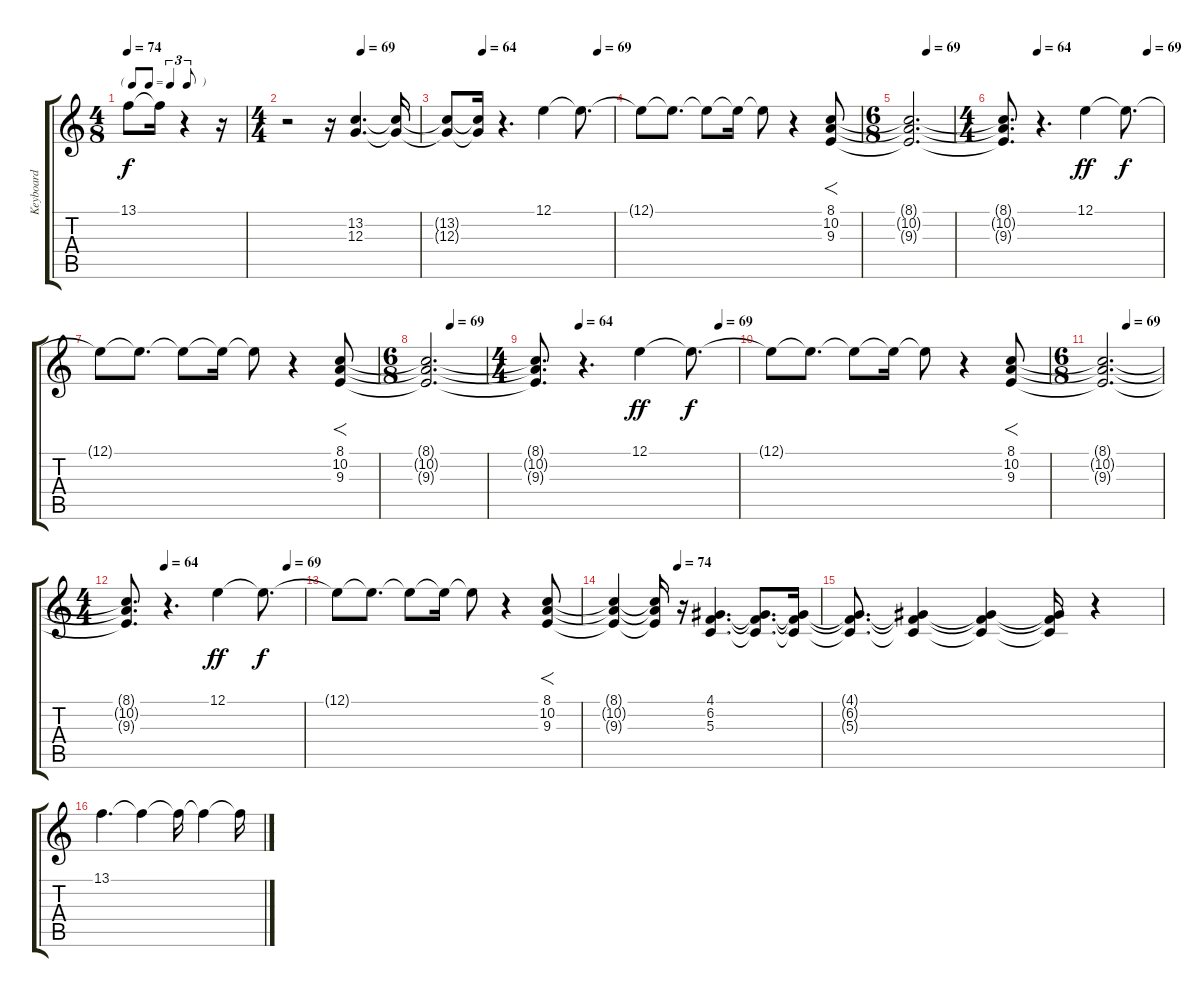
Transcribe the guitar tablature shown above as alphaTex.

\track ("Keyboard" "Keyboard") {instrument choiraahs}
\staff {score tabs}
\tuning (E4 B3 G3 D3 A2 E2) {hide}
\ts (4 8)
\tf triplet8th
\tempo 74
\clef g2
\ks c
13.1{t}.8{dy f volume 5} 13.1{t}.16{volume 4} r.4 r.16 |
\ts (4 4)
\tempo (69 0.5625)
r.2 r.16 (13.2 12.3).4{d volume 4} (13.2{t} 12.3{t}).16{volume 6} |
\tempo (64 0.21875)
\tempo (69 0.90625)
(13.2{t} 12.3{t}).8 (13.2{t} 12.3{t}).16{volume 7} r.4{d} 12.1.4 12.1{t}.8{d} |
12.1{t}.8 12.1{t}.8{d} 12.1{t}.8{volume 5} 12.1{t}.16 12.1{t}.8{volume 4} r.4 (8.1 10.2 9.3).8{f volume 6} |
\ts (6 8)
\tempo (69 0.4166666666666667)
(8.1{t} 10.2{t} 9.3{t}).2{d} |
\ts (4 4)
\tempo (64 0.21875)
\tempo (69 0.90625)
(8.1{t} 10.2{t} 9.3{t}).8{d} r.4{d} 12.1.4{dy ff volume 6} 12.1{t}.8{d dy f} |
12.1{t}.8 12.1{t}.8{d} 12.1{t}.8{volume 5} 12.1{t}.16 12.1{t}.8{volume 4} r.4 (8.1 10.2 9.3).8{f volume 6} |
\ts (6 8)
\tempo (69 0.4166666666666667)
(8.1{t} 10.2{t} 9.3{t}).2{d} |
\ts (4 4)
\tempo (64 0.21875)
\tempo (69 0.90625)
(8.1{t} 10.2{t} 9.3{t}).8{d} r.4{d} 12.1.4{dy ff volume 6} 12.1{t}.8{d dy f} |
12.1{t}.8 12.1{t}.8{d} 12.1{t}.8{volume 5} 12.1{t}.16 12.1{t}.8{volume 4} r.4 (8.1 10.2 9.3).8{f volume 6} |
\ts (6 8)
\tempo (69 0.4166666666666667)
(8.1{t} 10.2{t} 9.3{t}).2{d} |
\ts (4 4)
\tempo (64 0.21875)
\tempo (69 0.90625)
(8.1{t} 10.2{t} 9.3{t}).8{d} r.4{d} 12.1.4{dy ff volume 6} 12.1{t}.8{d dy f} |
12.1{t}.8 12.1{t}.8{d} 12.1{t}.8{volume 5} 12.1{t}.16 12.1{t}.8{volume 4} r.4 (8.1 10.2 9.3).8{f volume 6} |
\tempo (74 0.3125)
(8.1{t} 10.2{t} 9.3{t}).4 (8.1{t} 10.2{t} 9.3{t}).16 r.16 (4.1 6.2 5.3).4{d volume 7} (4.1{t} 6.2{t} 5.3{t}).8{d volume 7} (4.1{t} 6.2{t} 5.3{t}).16{volume 7} |
(4.1{t} 6.2{t} 5.3{t}).8{d} (4.1{t} 6.2{t} 5.3{t}).4{volume 7} (4.1{t} 6.2{t} 5.3{t}).4 (4.1{t} 6.2{t} 5.3{t}).16 r.4 |
13.1.4{d} 13.1{t}.4{volume 6} 13.1{t}.16 13.1{t}.4{volume 5} 13.1{t}.16
